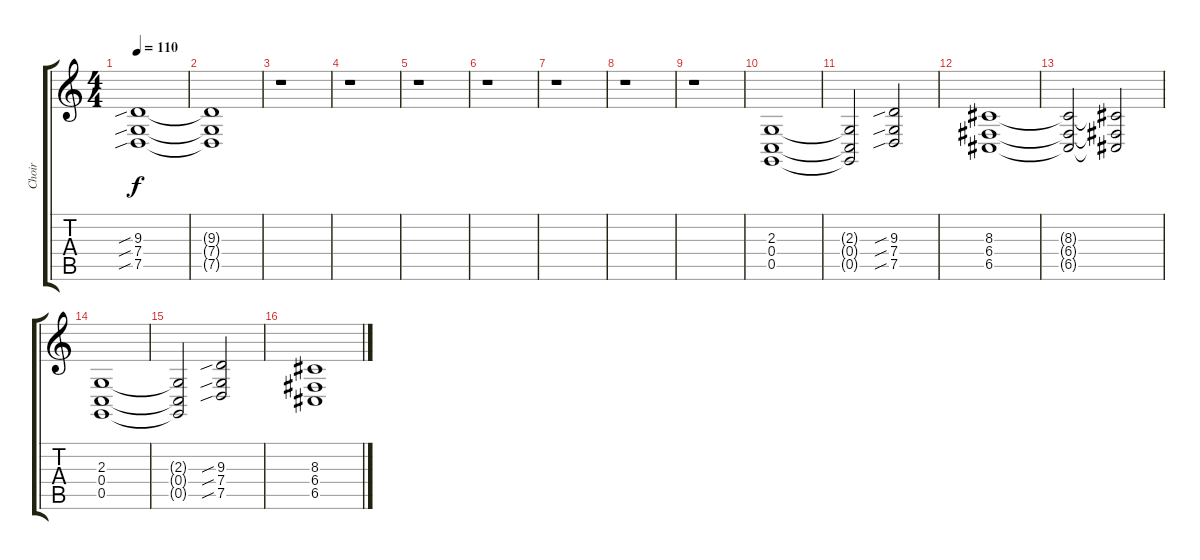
\track ("Choir" "Choir") {instrument pad4choir}
\staff {score tabs}
\tuning (D4 A3 F3 C3 G2 D2) {hide}
\ts (4 4)
\tempo 110
\clef g2
\ks c
(9.3{sib} 7.4{sib} 7.5{sib}).1{dy f} |
(9.3{t} 7.4{t} 7.5{t}).1 |
r.1 |
r.1 |
r.1 |
r.1 |
r.1 |
r.1 |
r.1 |
(2.3 0.4 0.5).1{volume 13} |
(2.3{t} 0.4{t} 0.5{t}).2 (9.3{sib} 7.4{sib} 7.5{sib}).2 |
(8.3 6.4 6.5).1 |
(8.3{t} 6.4{t} 6.5{t}).2 (8.3{t} 6.4{t} 6.5{t}).2{volume 5} |
(2.3 0.4 0.5).1{volume 13} |
(2.3{t} 0.4{t} 0.5{t}).2 (9.3{sib} 7.4{sib} 7.5{sib}).2 |
(8.3 6.4 6.5).1
